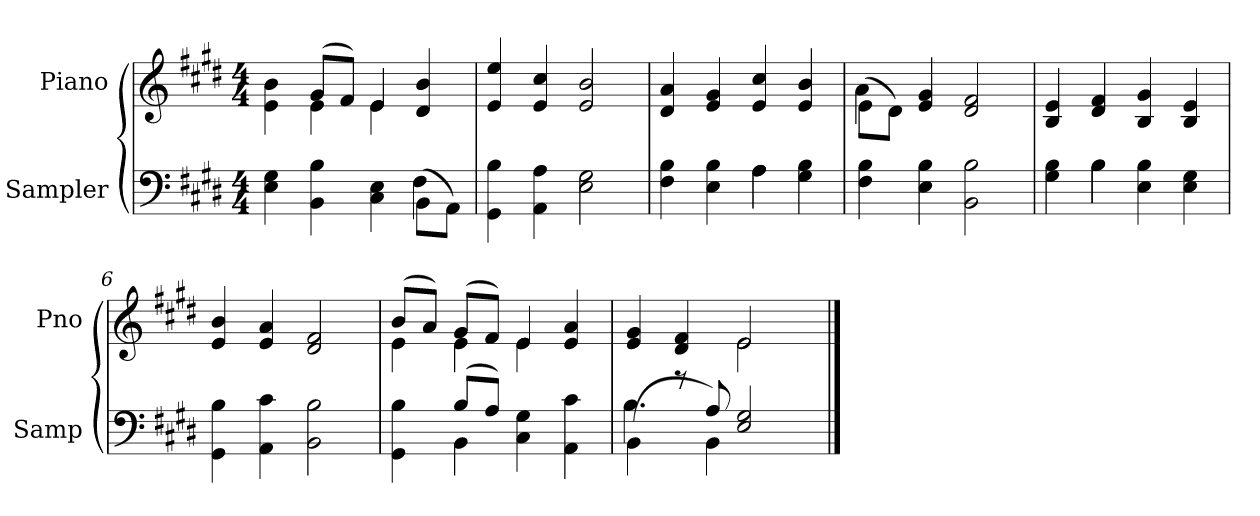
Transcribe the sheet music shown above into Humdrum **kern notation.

**kern	**kern
*part2	*part1
*staff2	*staff1
*I"Sampler	*I"Piano
*I'Samp	*I'Pno
*clefF4	*clefG2
*k[f#c#g#d#]	*k[f#c#g#d#]
*E:	*E:
*M4/4	*M4/4
=1	=1
*^	*^
4E 4G#	2.ryy	4e\ 4b\	4ryy
4BB 4B	.	(8g#/L	4e
.	.	8f#/J)	.
4C# 4E	.	4e/	4e
(8BB\L	4F#	4d# 4b	4ryy
8AA\J)	.	.	.
*v	*v	*	*
*	*v	*v
=2	=2
4GG# 4B	4e 4ee
4AA 4A	4e 4cc#
2E 2G#	2e 2b
=3	=3
*^	*
4F# 4B	2ryy	4d# 4a
4E 4B	.	4e 4g#
4A\	4A	4e 4cc#
4G# 4B	4ryy	4e 4b
*v	*v	*
=4	=4
*	*^
4F# 4B	(8e\L	4a
.	8d#\J)	.
4E 4B	4e 4g#	2.ryy
2BB 2B	2d# 2f#	.
*	*v	*v
=5	=5
*^	*
4G# 4B	4ryy	4B 4e
4B\	4B	4d# 4f#
4E 4B	2ryy	4B 4g#
4E 4G#	.	4B 4e
*v	*v	*
=6	=6
4GG# 4B	4e 4b
4AA 4c#	4e 4a
2BB 2B	2d# 2f#
=7	=7
*^	*^
4GG# 4B	4ryy	(8b/L	4e
.	.	8a/J)	.
(8B/L	4BB	(8g#/L	4e
8A/J)	.	8f#/J)	.
4C# 4G#	2ryy	4e/	4e
4AA 4c#	.	4e 4a	4ryy
=8	=8	=8	=8
(4BB\	4.B	4e 4g#	2ryy
8r	.	4d# 4f#	.
8A/)	4BB	.	.
2E 2G#	.	2e/	2e
.	4.ryy	.	.
*v	*v	*	*
*	*v	*v
==	==
*-	*-
